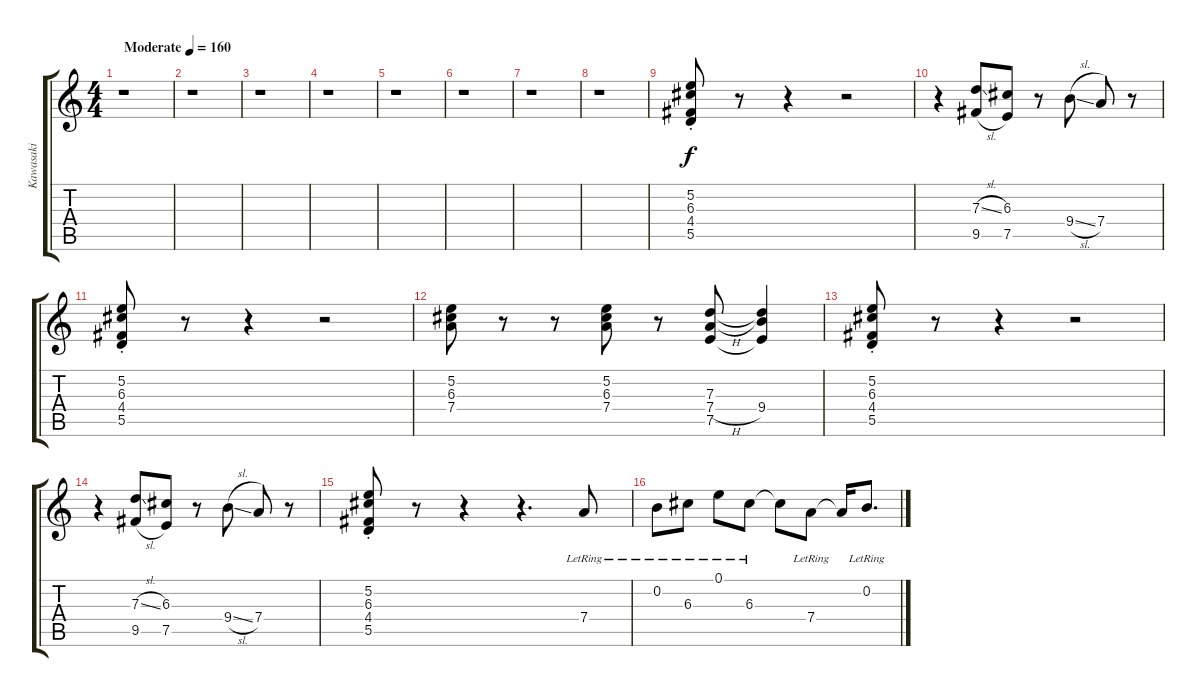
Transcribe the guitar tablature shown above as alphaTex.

\track ("Kawasaki" "Kawasaki") {instrument electricguitarjazz}
\staff {score tabs}
\tuning (E4 B3 G3 D3 A2 E2) {hide}
\ts (4 4)
\tempo (160 "Moderate")
\clef g2
\ks c
r.1{dy f instrument electricguitarjazz} |
r.1 |
r.1 |
r.1 |
r.1 |
r.1 |
r.1 |
r.1 |
(5.2 6.3{st} 4.4 5.5).8 r.8 r.4 r.2 |
r.4 (7.3{sl} 9.5{h}).8 (6.3 7.5).8 r.8 9.4{sl}.8 7.4.8 r.8 |
(5.2 6.3{st} 4.4 5.5).8 r.8 r.4 r.2 |
(5.2 6.3 7.4).8 r.8 r.8 (5.2 6.3 7.4).8 r.8 (7.3 7.4{h} 7.5).8 (7.3{t} 9.4 7.5{t}).4 |
(5.2 6.3{st} 4.4 5.5).8 r.8 r.4 r.2 |
r.4 (7.3{sl} 9.5{h}).8 (6.3 7.5).8 r.8 9.4{sl}.8 7.4.8 r.8 |
(5.2 6.3{st} 4.4 5.5).8 r.8 r.4 r.4{d} 7.4{lr}.8 |
0.2{lr}.8 6.3{lr}.8 0.1{lr}.8 6.3{lr}.8 6.3{t}.8 7.4{lr}.8 7.4{t}.16 0.2{lr}.8{d}
